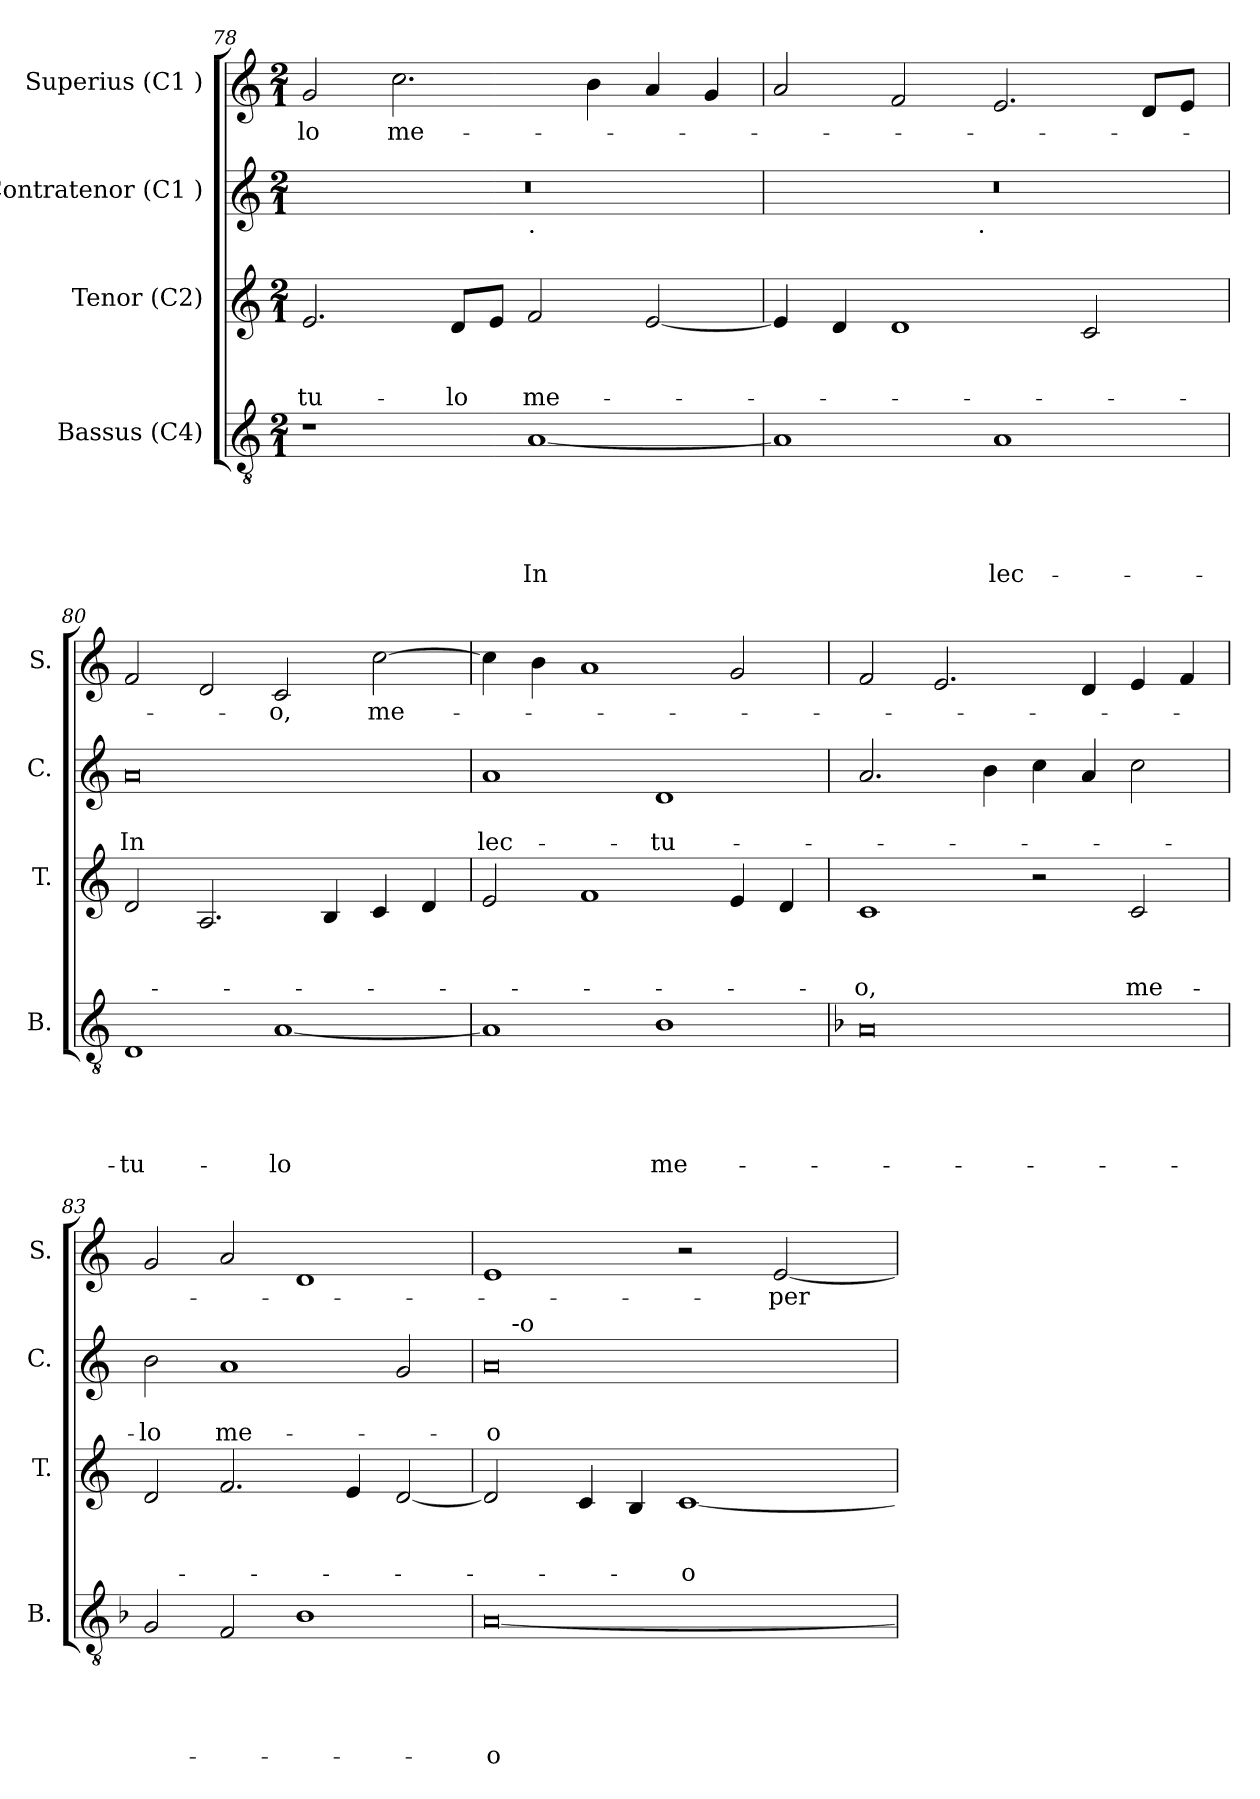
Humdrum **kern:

**kern	**text	**text	**text	**text	**text	**kern	**text	**text	**text	**kern	**text	**text	**kern	**text
*part4	*part4	*part4	*part4	*part4	*part4	*part3	*part3	*part3	*part3	*part2	*part2	*part2	*part1	*part1
*staff4	*staff4	*staff4	*staff4	*staff4	*staff4	*staff3	*staff3	*staff3	*staff3	*staff2	*staff2	*staff2	*staff1	*staff1
*I"Bassus (C4)	*	*	*	*	*	*I"Tenor (C2)	*	*	*	*I"Contratenor (C1 )	*	*	*I"Superius (C1 )	*
*I'B.	*	*	*	*	*	*I'T.	*	*	*	*I'C.	*	*	*I'S.	*
*clefGv2	*	*	*	*	*	*clefG2	*	*	*	*clefG2	*	*	*clefG2	*
*k[]	*	*	*	*	*	*k[]	*	*	*	*k[]	*	*	*k[]	*
*C:	*	*	*	*	*	*C:	*	*	*	*C:	*	*	*C:	*
*M2/1	*	*	*	*	*	*M2/1	*	*	*	*M2/1	*	*	*M2/1	*
=78	=78	=78	=78	=78	=78	=78	=78	=78	=78	=78	=78	=78	=78	=78
!	!	!	!	!	!	!	!	!	!LO:LY:b	!	!	!	!	!LO:LY:b
*	*	*	*	*	*	*	*	*	*	*^	*	*	*	*
1r	.	.	.	.	.	2.e/	.	.	-tu-	0r	1ryy	.	.	2g/	-lo
!	!	!	!	!	!	!	!	!	!	!	!	!	!	!	!LO:LY:b
.	.	.	.	.	.	.	.	.	.	.	.	.	.	2.cc\	me-
!	!	!	!	!	!	!	!	!	!LO:LY:b	!	!	!	!	!	!
.	.	.	.	.	.	8d/L	.	.	-lo	.	.	.	.	.	.
.	.	.	.	.	.	8e/J	.	.	.	.	.	.	.	.	.
!	!	!	!	!	!	!	!	!	!	!	!LO:TX:b:t=.	!	!	!	!
!	!	!	!	!	!LO:LY:b	!	!	!	!LO:LY:b	!	!	!	!	!	!
[<1A	.	.	.	.	In	2f/	.	.	me-	.	1ryy	.	.	.	.
.	.	.	.	.	.	.	.	.	.	.	.	.	.	4b\	.
.	.	.	.	.	.	[<2e/	.	.	.	.	.	.	.	4a/	.
.	.	.	.	.	.	.	.	.	.	.	.	.	.	4g/	.
=79	=79	=79	=79	=79	=79	=79	=79	=79	=79	=79	=79	=79	=79	=79	=79
1A]	.	.	.	.	.	4e/]	.	.	.	0r	2ryy	.	.	2a/	.
.	.	.	.	.	.	4d/	.	.	.	.	.	.	.	.	.
.	.	.	.	.	.	1d	.	.	.	.	4...ryy	.	.	2f/	.
!	!	!	!	!	!	!	!	!	!	!	!LO:TX:b:t=.	!	!	!	!
.	.	.	.	.	.	.	.	.	.	.	1ryy	.	.	.	.
!	!	!	!	!	!LO:LY:b	!	!	!	!	!	!	!	!	!	!
1A	.	.	.	.	lec-	.	.	.	.	.	.	.	.	2.e/	.
.	.	.	.	.	.	2c/	.	.	.	.	.	.	.	.	.
.	.	.	.	.	.	.	.	.	.	.	.	.	.	8d/L	.
.	.	.	.	.	.	.	.	.	.	.	.	.	.	8e/J	.
.	.	.	.	.	.	.	.	.	.	.	32ryy	.	.	.	.
!!LO:PB:g=z
=80	=80	=80	=80	=80	=80	=80	=80	=80	=80	=80	=80	=80	=80	=80	=80
!	!	!	!	!	!LO:LY:b	!	!	!	!	!	!	!	!LO:LY:b:rj	!	!
*	*	*	*	*	*	*	*	*	*	*v	*v	*	*	*	*
1D	.	.	.	.	-tu-	2d/	.	.	.	0a	.	In	2f/	.
.	.	.	.	.	.	2.A/	.	.	.	.	.	.	2d/	.
!	!	!	!	!	!LO:LY:b	!	!	!	!	!	!	!	!	!LO:LY:b
[<1A	.	.	.	.	-lo	.	.	.	.	.	.	.	2c/	-o,
.	.	.	.	.	.	4B/	.	.	.	.	.	.	.	.
!	!	!	!	!	!	!	!	!	!	!	!	!	!	!LO:LY:b
.	.	.	.	.	.	4c/	.	.	.	.	.	.	[>2cc\	me-
.	.	.	.	.	.	4d/	.	.	.	.	.	.	.	.
=81	=81	=81	=81	=81	=81	=81	=81	=81	=81	=81	=81	=81	=81	=81
!	!	!	!	!	!	!	!	!	!	!	!	!LO:LY:b	!	!
1A]	.	.	.	.	.	2e/	.	.	.	1a	.	lec-	4cc\]	.
.	.	.	.	.	.	.	.	.	.	.	.	.	4b\	.
.	.	.	.	.	.	1f	.	.	.	.	.	.	1a	.
!	!	!	!	!	!LO:LY:b	!	!	!	!	!	!	!LO:LY:b	!	!
1B	.	.	.	.	me-	.	.	.	.	1d	.	-tu-	.	.
.	.	.	.	.	.	4e/	.	.	.	.	.	.	2g/	.
.	.	.	.	.	.	4d/	.	.	.	.	.	.	.	.
=82	=82	=82	=82	=82	=82	=82	=82	=82	=82	=82	=82	=82	=82	=82
*k[b-]	*	*	*	*	*	*	*	*	*	*	*	*	*	*
*F:	*	*	*	*	*	*	*	*	*	*	*	*	*	*
!	!	!	!	!	!	!	!	!	!LO:LY:b	!	!	!	!	!
0A	.	.	.	.	.	1c	.	.	-o,	2.a/	.	.	2f/	.
.	.	.	.	.	.	.	.	.	.	.	.	.	2.e/	.
.	.	.	.	.	.	.	.	.	.	4b\	.	.	.	.
.	.	.	.	.	.	2r	.	.	.	4cc\	.	.	.	.
.	.	.	.	.	.	.	.	.	.	4a/	.	.	4d/	.
!	!	!	!	!	!	!	!	!	!LO:LY:b	!	!	!	!	!
.	.	.	.	.	.	2c/	.	.	me-	2cc\	.	.	4e/	.
.	.	.	.	.	.	.	.	.	.	.	.	.	4f/	.
=83	=83	=83	=83	=83	=83	=83	=83	=83	=83	=83	=83	=83	=83	=83
!	!	!	!	!	!	!	!	!	!	!	!	!LO:LY:b	!	!
2G/	.	.	.	.	.	2d/	.	.	.	2b\	.	-lo	2g/	.
!	!	!	!	!	!	!	!	!	!	!	!	!LO:LY:b	!	!
2F/	.	.	.	.	.	2.f/	.	.	.	1a	.	me-	2a/	.
1B-	.	.	.	.	.	.	.	.	.	.	.	.	1d	.
.	.	.	.	.	.	4e/	.	.	.	.	.	.	.	.
.	.	.	.	.	.	[<2d/	.	.	.	2g/	.	.	.	.
!!LO:LB:g=z
=84	=84	=84	=84	=84	=84	=84	=84	=84	=84	=84	=84	=84	=84	=84
!	!	!	!	!	!LO:LY:b:rj	!	!	!	!	!	!	!LO:LY:b:rj	!	!
*	*	*	*	*	*	*	*	*	*	*^	*	*	*	*
[<0A	.	.	.	.	-o	2d/]	.	.	.	0a	16.ryy	.	-o	1e	.
!	!	!	!	!	!	!	!	!	!	!	!LO:TX:a:t=-o	!	!	!	!
.	.	.	.	.	.	.	.	.	.	.	1ryy	.	.	.	.
.	.	.	.	.	.	4c/	.	.	.	.	.	.	.	.	.
.	.	.	.	.	.	4B/	.	.	.	.	.	.	.	.	.
!	!	!	!	!	!	!	!	!	!LO:LY:b:rj	!	!	!	!	!	!
.	.	.	.	.	.	[<1c	.	.	-o	.	.	.	.	2r	.
.	.	.	.	.	.	.	.	.	.	.	2ryy	.	.	.	.
!	!	!	!	!	!	!	!	!	!	!	!	!	!	!	!LO:LY:b
.	.	.	.	.	.	.	.	.	.	.	.	.	.	[<2e/	-per
.	.	.	.	.	.	.	.	.	.	.	4ryy	.	.	.	.
.	.	.	.	.	.	.	.	.	.	.	8ryy	.	.	.	.
.	.	.	.	.	.	.	.	.	.	.	32ryy	.	.	.	.
*	*	*	*	*	*	*	*	*	*	*v	*v	*	*	*	*
=	=	=	=	=	=	=	=	=	=	=	=	=	=	=
*-	*-	*-	*-	*-	*-	*-	*-	*-	*-	*-	*-	*-	*-	*-
